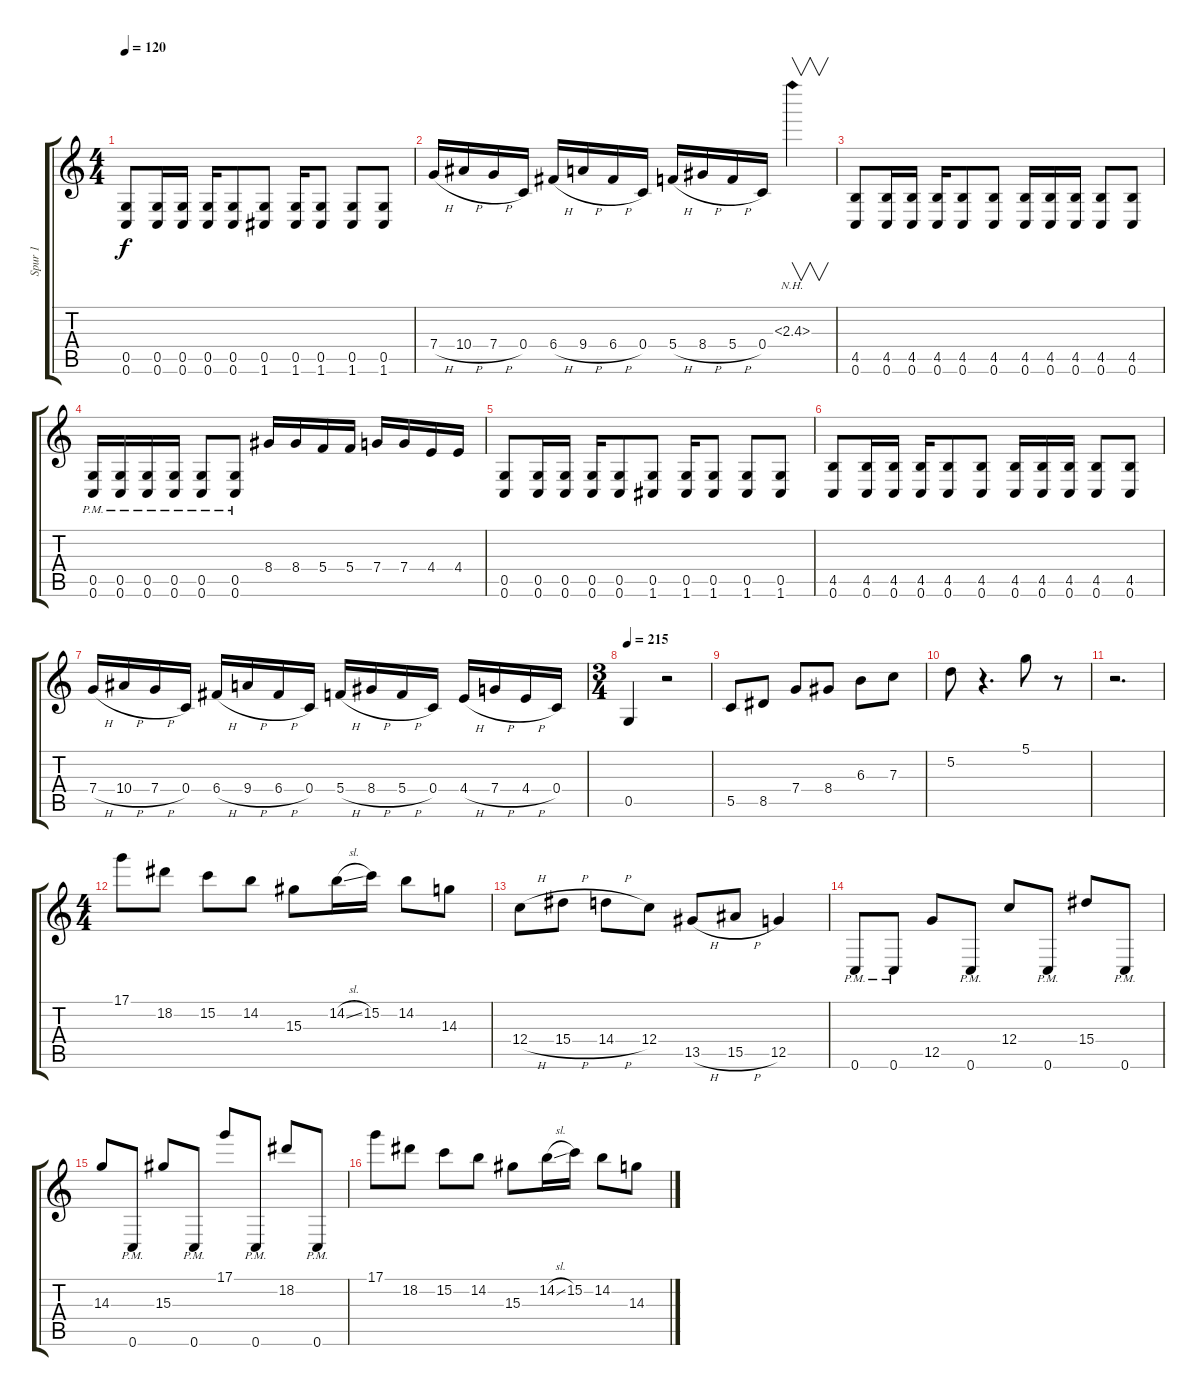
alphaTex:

\track ("Spur 1" "Spur 1") {instrument distortionguitar}
\staff {score tabs}
\tuning (D4 A3 F3 C3 G2 C2) {hide}
\ts (4 4)
\tempo 120
\clef g2
\ks c
(0.5 0.6).8{dy f} (0.5 0.6).16 (0.5 0.6).16 (0.5 0.6).16 (0.5 0.6).8 (0.5 1.6).8 (0.5 1.6).16 (0.5 1.6).8 (0.5 1.6).8 (0.5 1.6).8 |
7.4{h}.16 10.4{h}.16 7.4{h}.16 0.4.16 6.4{h}.16 9.4{h}.16 6.4{h}.16 0.4.16 5.4{h}.16 8.4{h}.16 5.4{h}.16 0.4.16 2.3{nh}.4{v} |
(4.5 0.6).8 (4.5 0.6).16 (4.5 0.6).16 (4.5 0.6).16 (4.5 0.6).8 (4.5 0.6).8 (4.5 0.6).16 (4.5 0.6).16 (4.5 0.6).16 (4.5 0.6).8 (4.5 0.6).8 |
(0.5{pm} 0.6{pm}).16 (0.5{pm} 0.6{pm}).16 (0.5{pm} 0.6{pm}).16 (0.5{pm} 0.6{pm}).16 (0.5{pm} 0.6{pm}).8 (0.5{pm} 0.6{pm}).8 8.4.16 8.4.16 5.4.16 5.4.16 7.4.16 7.4.16 4.4.16 4.4.16 |
(0.5 0.6).8 (0.5 0.6).16 (0.5 0.6).16 (0.5 0.6).16 (0.5 0.6).8 (0.5 1.6).8 (0.5 1.6).16 (0.5 1.6).8 (0.5 1.6).8 (0.5 1.6).8 |
(4.5 0.6).8 (4.5 0.6).16 (4.5 0.6).16 (4.5 0.6).16 (4.5 0.6).8 (4.5 0.6).8 (4.5 0.6).16 (4.5 0.6).16 (4.5 0.6).16 (4.5 0.6).8 (4.5 0.6).8 |
7.4{h}.16 10.4{h}.16 7.4{h}.16 0.4.16 6.4{h}.16 9.4{h}.16 6.4{h}.16 0.4.16 5.4{h}.16 8.4{h}.16 5.4{h}.16 0.4.16 4.4{h}.16 7.4{h}.16 4.4{h}.16 0.4.16 |
\ts (3 4)
\tempo 215
0.5.4 r.2 |
5.5.8 8.5.8 7.4.8 8.4.8 6.3.8 7.3.8 |
5.2.8 r.4{d} 5.1.8 r.8 |
r.2{d} |
\ts (4 4)
17.1.8 18.2.8 15.2.8 14.2.8 15.3.8 14.2{sl}.16 15.2.16 14.2.8 14.3.8 |
12.4{h}.8 15.4{h}.8 14.4{h}.8 12.4.8 13.5{h}.8 15.5{h}.8 12.5.4 |
0.6{pm}.8 0.6{pm}.8 12.5.8 0.6{pm}.8 12.4.8 0.6{pm}.8 15.4.8 0.6{pm}.8 |
14.3.8 0.6{pm}.8 15.3.8 0.6{pm}.8 17.1.8 0.6{pm}.8 18.2.8 0.6{pm}.8 |
17.1.8 18.2.8 15.2.8 14.2.8 15.3.8 14.2{sl}.16 15.2.16 14.2.8 14.3.8
